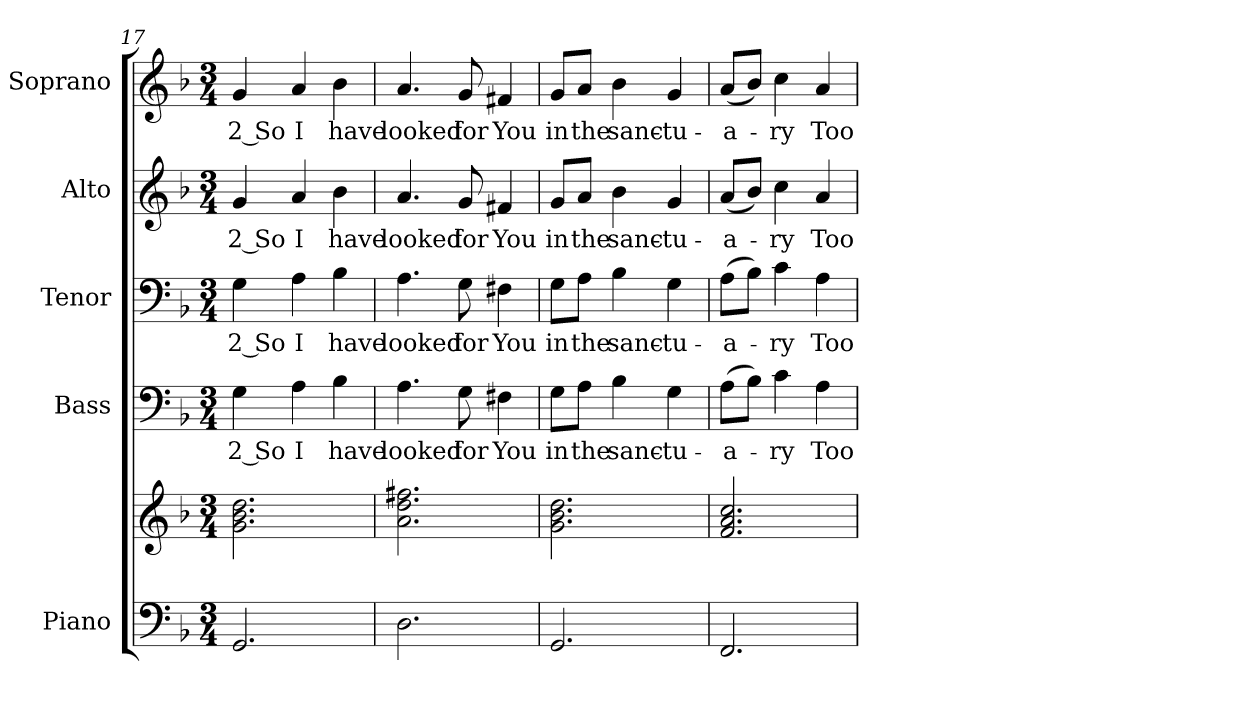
**kern	**kern	**kern	**text	**kern	**text	**kern	**text	**kern	**text
*part5	*part5	*part4	*part4	*part3	*part3	*part2	*part2	*part1	*part1
*staff6	*staff5	*staff4	*staff4	*staff3	*staff3	*staff2	*staff2	*staff1	*staff1
*I"Piano	*	*I"Bass	*	*I"Tenor	*	*I"Alto	*	*I"Soprano	*
*I'Pno.	*	*I'B.	*	*I'T.	*	*I'A.	*	*I'S.	*
!!LO:PB:g=z
*clefF4	*clefG2	*clefF4	*	*clefF4	*	*clefG2	*	*clefG2	*
*k[b-]	*k[b-]	*k[b-]	*	*k[b-]	*	*k[b-]	*	*k[b-]	*
*F:	*F:	*F:	*	*F:	*	*F:	*	*F:	*
*M3/4	*M3/4	*M3/4	*	*M3/4	*	*M3/4	*	*M3/4	*
=17	=17	=17	=17	=17	=17	=17	=17	=17	=17
!	!	!	!LO:LY:b:color=#000000	!	!	!	!	!	!
!	!	!	!	!	!LO:LY:b:color=#000000	!	!	!	!
!	!	!	!	!	!	!	!LO:LY:b:color=#000000	!	!
!	!	!	!	!	!	!	!	!	!LO:LY:b:color=#000000
2.GGi/	2.gi\ 2.b-i 2.ddi	4Gi\	2 So	4Gi\	2 So	4gi/	2 So	4gi/	2 So
!	!	!	!LO:LY:b:color=#000000	!	!	!	!	!	!
!	!	!	!	!	!LO:LY:b:color=#000000	!	!	!	!
!	!	!	!	!	!	!	!LO:LY:b:color=#000000	!	!
!	!	!	!	!	!	!	!	!	!LO:LY:b:color=#000000
.	.	4Ai\	I	4Ai\	I	4ai/	I	4ai/	I
!	!	!	!LO:LY:b:color=#000000	!	!	!	!	!	!
!	!	!	!	!	!LO:LY:b:color=#000000	!	!	!	!
!	!	!	!	!	!	!	!LO:LY:b:color=#000000	!	!
!	!	!	!	!	!	!	!	!	!LO:LY:b:color=#000000
.	.	4B-i\	have	4B-i\	have	4b-i\	have	4b-i\	have
=18	=18	=18	=18	=18	=18	=18	=18	=18	=18
!	!	!	!LO:LY:b:color=#000000	!	!	!	!	!	!
!	!	!	!	!	!LO:LY:b:color=#000000	!	!	!	!
!	!	!	!	!	!	!	!LO:LY:b:color=#000000	!	!
!	!	!	!	!	!	!	!	!	!LO:LY:b:color=#000000
2.Di\	2.ai\ 2.ddi 2.ff#Xi	4.Ai\	looked	4.Ai\	looked	4.ai/	looked	4.ai/	looked
!	!	!	!LO:LY:b:color=#000000	!	!	!	!	!	!
!	!	!	!	!	!LO:LY:b:color=#000000	!	!	!	!
!	!	!	!	!	!	!	!LO:LY:b:color=#000000	!	!
!	!	!	!	!	!	!	!	!	!LO:LY:b:color=#000000
.	.	8Gi\	for	8Gi\	for	8gi/	for	8gi/	for
!	!	!	!LO:LY:b:color=#000000	!	!	!	!	!	!
!	!	!	!	!	!LO:LY:b:color=#000000	!	!	!	!
!	!	!	!	!	!	!	!LO:LY:b:color=#000000	!	!
!	!	!	!	!	!	!	!	!	!LO:LY:b:color=#000000
.	.	4F#Xi\	You	4F#Xi\	You	4f#Xi/	You	4f#Xi/	You
=19	=19	=19	=19	=19	=19	=19	=19	=19	=19
!	!	!	!LO:LY:b:color=#000000	!	!	!	!	!	!
!	!	!	!	!	!LO:LY:b:color=#000000	!	!	!	!
!	!	!	!	!	!	!	!LO:LY:b:color=#000000	!	!
!	!	!	!	!	!	!	!	!	!LO:LY:b:color=#000000
2.GGi/	2.gi\ 2.b-i 2.ddi	8Gi\L	in	8Gi\L	in	8gi/L	in	8gi/L	in
!	!	!	!LO:LY:b:color=#000000	!	!	!	!	!	!
!	!	!	!	!	!LO:LY:b:color=#000000	!	!	!	!
!	!	!	!	!	!	!	!LO:LY:b:color=#000000	!	!
!	!	!	!	!	!	!	!	!	!LO:LY:b:color=#000000
.	.	8Ai\J	the	8Ai\J	the	8ai/J	the	8ai/J	the
!	!	!	!LO:LY:b:color=#000000	!	!	!	!	!	!
!	!	!	!	!	!LO:LY:b:color=#000000	!	!	!	!
!	!	!	!	!	!	!	!LO:LY:b:color=#000000	!	!
!	!	!	!	!	!	!	!	!	!LO:LY:b:color=#000000
.	.	4B-i\	sanc-	4B-i\	sanc-	4b-i\	sanc-	4b-i\	sanc-
!	!	!	!LO:LY:b:color=#000000	!	!	!	!	!	!
!	!	!	!	!	!LO:LY:b:color=#000000	!	!	!	!
!	!	!	!	!	!	!	!LO:LY:b:color=#000000	!	!
!	!	!	!	!	!	!	!	!	!LO:LY:b:color=#000000
.	.	4Gi\	-tu-	4Gi\	-tu-	4gi/	-tu-	4gi/	-tu-
=20	=20	=20	=20	=20	=20	=20	=20	=20	=20
!	!	!	!LO:LY:b:color=#000000	!	!	!	!	!	!
!	!	!	!	!	!LO:LY:b:color=#000000	!	!	!	!
!	!	!	!	!	!	!	!LO:LY:b:color=#000000	!	!
!	!	!	!	!	!	!	!	!	!LO:LY:b:color=#000000
2.FFi/	2.fi/ 2.ai 2.cci	(8Ai\L	-a-	(8Ai\L	-a-	(8ai/L	-a-	(8ai/L	-a-
.	.	8B-i\J)	.	8B-i\J)	.	8b-i/J)	.	8b-i/J)	.
!	!	!	!LO:LY:b:color=#000000	!	!	!	!	!	!
!	!	!	!	!	!LO:LY:b:color=#000000	!	!	!	!
!	!	!	!	!	!	!	!LO:LY:b:color=#000000	!	!
!	!	!	!	!	!	!	!	!	!LO:LY:b:color=#000000
.	.	4ci\	-ry	4ci\	-ry	4cci\	-ry	4cci\	-ry
!	!	!	!LO:LY:b:color=#000000	!	!	!	!	!	!
!	!	!	!	!	!LO:LY:b:color=#000000	!	!	!	!
!	!	!	!	!	!	!	!LO:LY:b:color=#000000	!	!
!	!	!	!	!	!	!	!	!	!LO:LY:b:color=#000000
.	.	4Ai\	Too	4Ai\	Too	4ai/	Too	4ai/	Too
=	=	=	=	=	=	=	=	=	=
*-	*-	*-	*-	*-	*-	*-	*-	*-	*-
